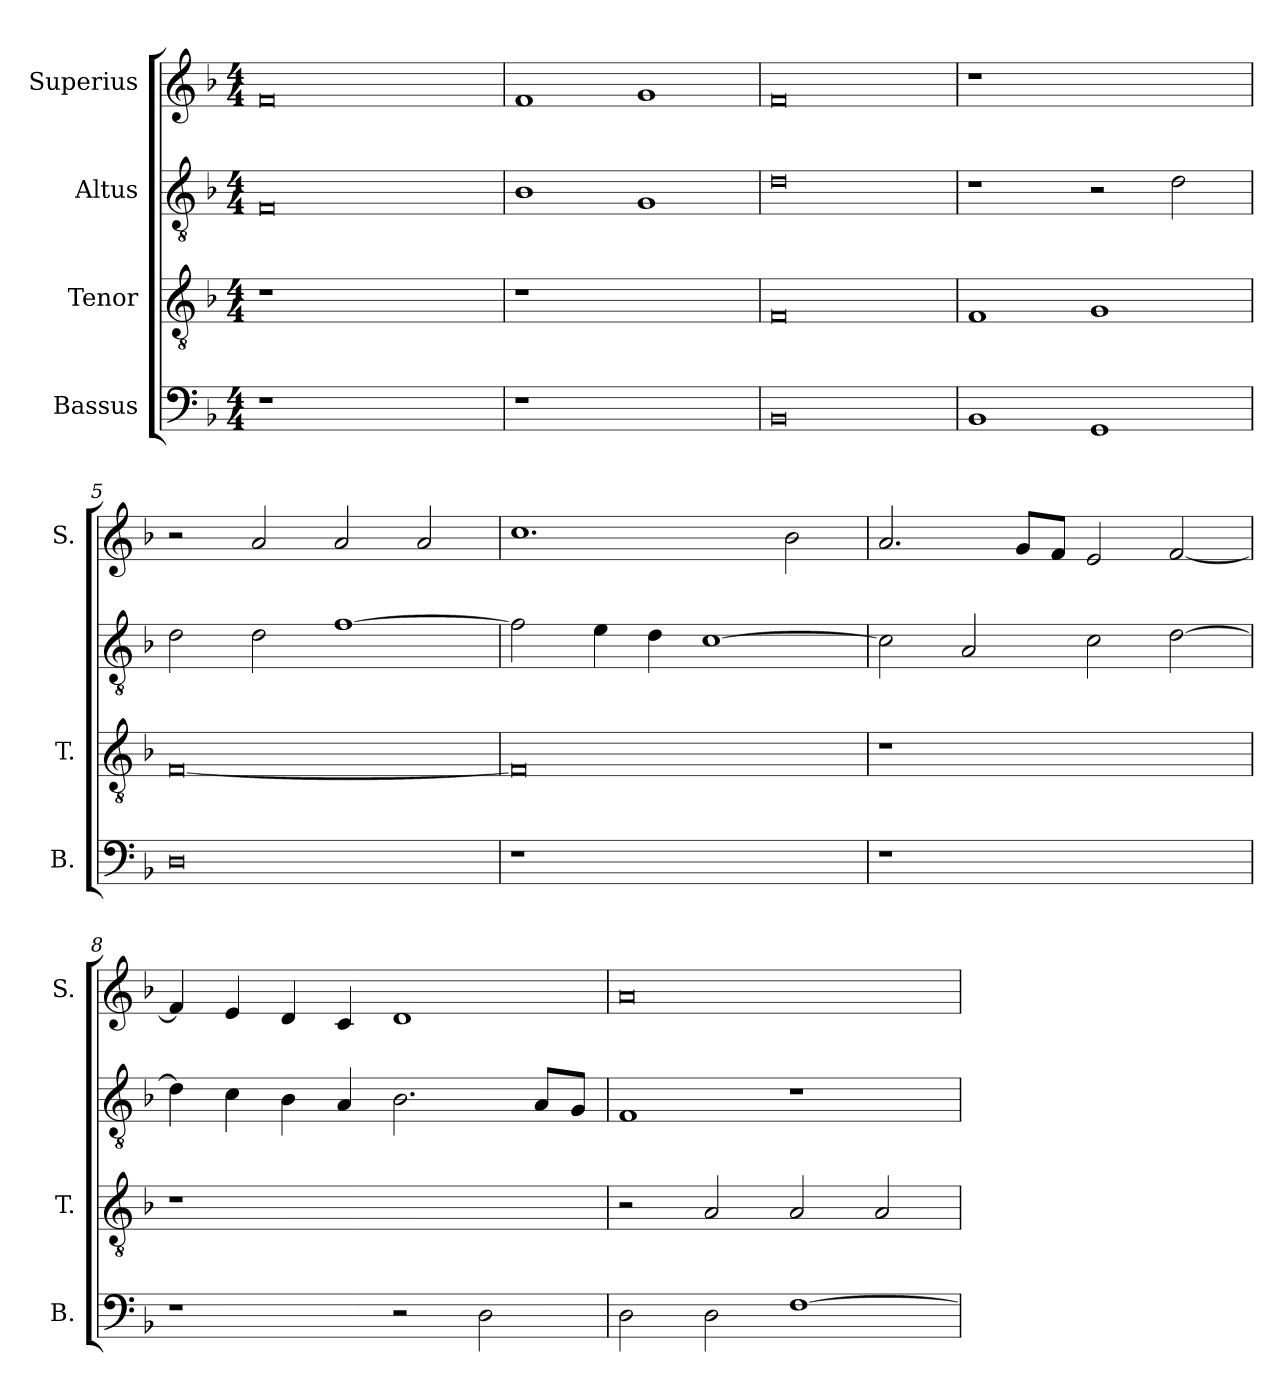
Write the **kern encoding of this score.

**kern	**kern	**kern	**kern
*part4	*part3	*part2	*part1
*staff4	*staff3	*staff2	*staff1
*I"Bassus	*I"Tenor	*I"Altus	*I"Superius
*I'B.	*I'T.	*	*I'S.
!!LO:PB:g=z
*clefF4	*clefGv2	*clefGv2	*clefG2
*	*ITrd7c12	*ITrd7c12	*
*k[b-]	*k[b-]	*k[b-]	*k[b-]
*F:	*F:	*F:	*F:
*M4/4	*M4/4	*M4/4	*M4/4
=1	=1	=1	=1
!LO:N:vis=1	!LO:N:vis=1	!	!
1r	1r	0FFi	0fi
1ryy	1ryy	.	.
=2	=2	=2	=2
!LO:N:vis=1	!LO:N:vis=1	!	!
1r	1r	1BB-i	1fi
1ryy	1ryy	1GGi	1gi
=3	=3	=3	=3
0BB-i	0FFi	0Di	0fi
=4	=4	=4	=4
!	!	!	!LO:N:vis=1
1BB-i	1FFi	1r	1r
1GGi	1GGi	2r	1ryy
.	.	2Di\	.
=5	=5	=5	=5
0Di	[<0FFi	2Di\	2r
.	.	2Di\	2ai/
.	.	[>1Fi	2ai/
.	.	.	2ai/
=6	=6	=6	=6
!LO:N:vis=1	!	!	!
1r	0FFi]	2Fi\]	1.cci
.	.	4Ei\	.
.	.	4Di\	.
1ryy	.	[>1Ci	.
.	.	.	2b-i\
!!LO:LB:g=z
=7	=7	=7	=7
!LO:N:vis=1	!LO:N:vis=1	!	!
1r	1r	2Ci\]	2.ai/
.	.	2AAi/	.
.	.	.	8gi/L
.	.	.	8fi/J
1ryy	1ryy	2Ci\	2ei/
.	.	[>2Di\	[<2fi/
=8	=8	=8	=8
!	!LO:N:vis=1	!	!
1r	1r	4Di\]	4fi/]
.	.	4Ci\	4ei/
.	.	4BB-i\	4di/
.	.	4AAi/	4ci/
2r	1ryy	2.BB-i\	1di
2Di\	.	.	.
.	.	8AAi/L	.
.	.	8GGi/J	.
=9	=9	=9	=9
2Di\	2r	1FFi	0ai
2Di\	2AAi/	.	.
[>1Fi	2AAi/	1r	.
.	2AAi/	.	.
=	=	=	=
*-	*-	*-	*-
